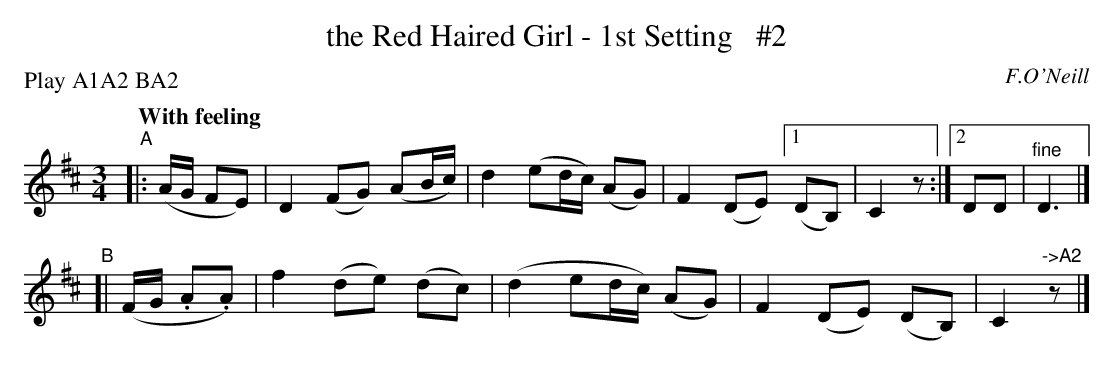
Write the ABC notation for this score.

X:1
T: the Red Haired Girl - 1st Setting   #2
O: F.O'Neill
P: Play A1A2 BA2
Q: "With feeling"
M: 3/4
L: 1/8
K: D
"^A"|: (A/2G/2 FE) | D2 (FG) (AB/2c/2) | d2 (ed/2c/2) (AG) | F2 (DE) [1 (DB,) | C2 z :|[2 DD | "^fine"D3 |]
"^B"[| (F/2G/2 .A.A) | f2 (de) (dc) | (d2 ed/2c/2) (AG) | F2 (DE) (DB,) | C2 "->A2"z |]
